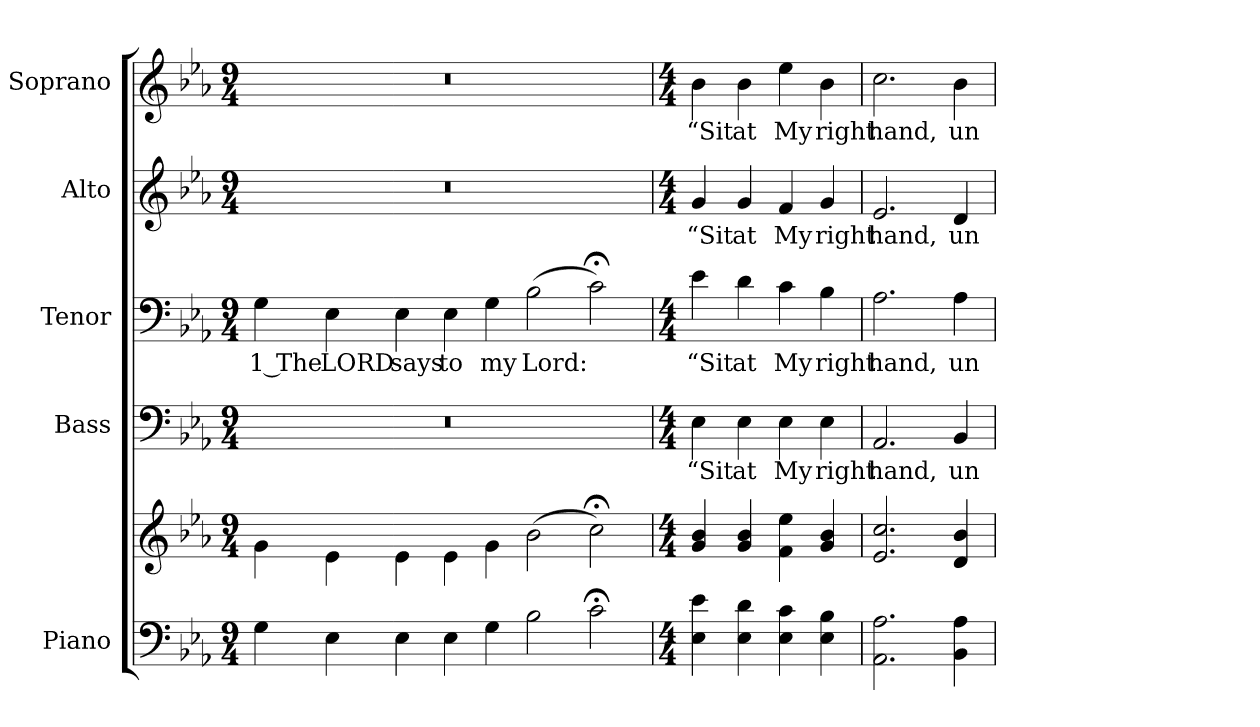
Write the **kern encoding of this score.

**kern	**kern	**kern	**text	**kern	**text	**kern	**text	**kern	**text
*part5	*part5	*part4	*part4	*part3	*part3	*part2	*part2	*part1	*part1
*staff6	*staff5	*staff4	*staff4	*staff3	*staff3	*staff2	*staff2	*staff1	*staff1
*I"Piano	*	*I"Bass	*	*I"Tenor	*	*I"Alto	*	*I"Soprano	*
*I'Pno.	*	*I'B.	*	*I'T.	*	*I'A.	*	*I'S.	*
!!LO:PB:g=z
*clefF4	*clefG2	*clefF4	*	*clefF4	*	*clefG2	*	*clefG2	*
*k[b-e-a-]	*k[b-e-a-]	*k[b-e-a-]	*	*k[b-e-a-]	*	*k[b-e-a-]	*	*k[b-e-a-]	*
*E-:	*E-:	*E-:	*	*E-:	*	*E-:	*	*E-:	*
*M9/4	*M9/4	*M9/4	*	*M9/4	*	*M9/4	*	*M9/4	*
*MM135	*MM135	*MM135	*	*MM135	*	*MM135	*	*MM135	*
=1	=1	=1	=1	=1	=1	=1	=1	=1	=1
!	!	!LO:N:vis=1	!	!	!	!	!	!	!
!	!	!	!	!	!LO:LY:b:color=#000000	!LO:N:vis=1	!	!LO:N:vis=1	!
4Gi\	4gi\	4%9r	.	4Gi\	1 The	4%9r	.	4%9r	.
!	!	!	!	!	!LO:LY:b:color=#000000	!	!	!	!
4E-i\	4e-i\	.	.	4E-i\	LORD	.	.	.	.
!	!	!	!	!	!LO:LY:b:color=#000000	!	!	!	!
4E-i\	4e-i\	.	.	4E-i\	says	.	.	.	.
!	!	!	!	!	!LO:LY:b:color=#000000	!	!	!	!
4E-i\	4e-i\	.	.	4E-i\	to	.	.	.	.
!	!	!	!	!	!LO:LY:b:color=#000000	!	!	!	!
4Gi\	4gi\	.	.	4Gi\	my	.	.	.	.
!	!	!	!	!	!LO:LY:b:color=#000000	!	!	!	!
2B-i\	(2b-i\	.	.	(2B-i\	Lord:	.	.	.	.
2c;i\	2cc;i\)	.	.	2c;i\)	.	.	.	.	.
=2	=2	=2	=2	=2	=2	=2	=2	=2	=2
*M4/4	*M4/4	*M4/4	*	*M4/4	*	*M4/4	*	*M4/4	*
!	!	!	!LO:LY:b:color=#000000	!	!	!	!	!	!
!	!	!	!	!	!LO:LY:b:color=#000000	!	!	!	!
!	!	!	!	!	!	!	!LO:LY:b:color=#000000	!	!
!	!	!	!	!	!	!	!	!	!LO:LY:b:color=#000000
4E-i\ 4e-i	4gi/ 4b-i	4E-i\	“Sit	4e-i\	“Sit	4gi/	“Sit	4b-i\	“Sit
!	!	!	!LO:LY:b:color=#000000	!	!	!	!	!	!
!	!	!	!	!	!LO:LY:b:color=#000000	!	!	!	!
!	!	!	!	!	!	!	!LO:LY:b:color=#000000	!	!
!	!	!	!	!	!	!	!	!	!LO:LY:b:color=#000000
4E-i\ 4di	4gi/ 4b-i	4E-i\	at	4di\	at	4gi/	at	4b-i\	at
!	!	!	!LO:LY:b:color=#000000	!	!	!	!	!	!
!	!	!	!	!	!LO:LY:b:color=#000000	!	!	!	!
!	!	!	!	!	!	!	!LO:LY:b:color=#000000	!	!
!	!	!	!	!	!	!	!	!	!LO:LY:b:color=#000000
4E-i\ 4ci	4fi\ 4ee-i	4E-i\	My	4ci\	My	4fi/	My	4ee-i\	My
!	!	!	!LO:LY:b:color=#000000	!	!	!	!	!	!
!	!	!	!	!	!LO:LY:b:color=#000000	!	!	!	!
!	!	!	!	!	!	!	!LO:LY:b:color=#000000	!	!
!	!	!	!	!	!	!	!	!	!LO:LY:b:color=#000000
4E-i\ 4B-i	4gi/ 4b-i	4E-i\	right	4B-i\	right	4gi/	right	4b-i\	right
=3	=3	=3	=3	=3	=3	=3	=3	=3	=3
!	!	!	!LO:LY:b:color=#000000	!	!	!	!	!	!
!	!	!	!	!	!LO:LY:b:color=#000000	!	!	!	!
!	!	!	!	!	!	!	!LO:LY:b:color=#000000	!	!
!	!	!	!	!	!	!	!	!	!LO:LY:b:color=#000000
2.AA-i\ 2.A-i	2.e-i/ 2.cci	2.AA-i/	hand,	2.A-i\	hand,	2.e-i/	hand,	2.cci\	hand,
!	!	!	!LO:LY:b:color=#000000	!	!	!	!	!	!
!	!	!	!	!	!LO:LY:b:color=#000000	!	!	!	!
!	!	!	!	!	!	!	!LO:LY:b:color=#000000	!	!
!	!	!	!	!	!	!	!	!	!LO:LY:b:color=#000000
4BB-i\ 4A-i	4di/ 4b-i	4BB-i/	un-	4A-i\	un-	4di/	un-	4b-i\	un-
=	=	=	=	=	=	=	=	=	=
*-	*-	*-	*-	*-	*-	*-	*-	*-	*-
